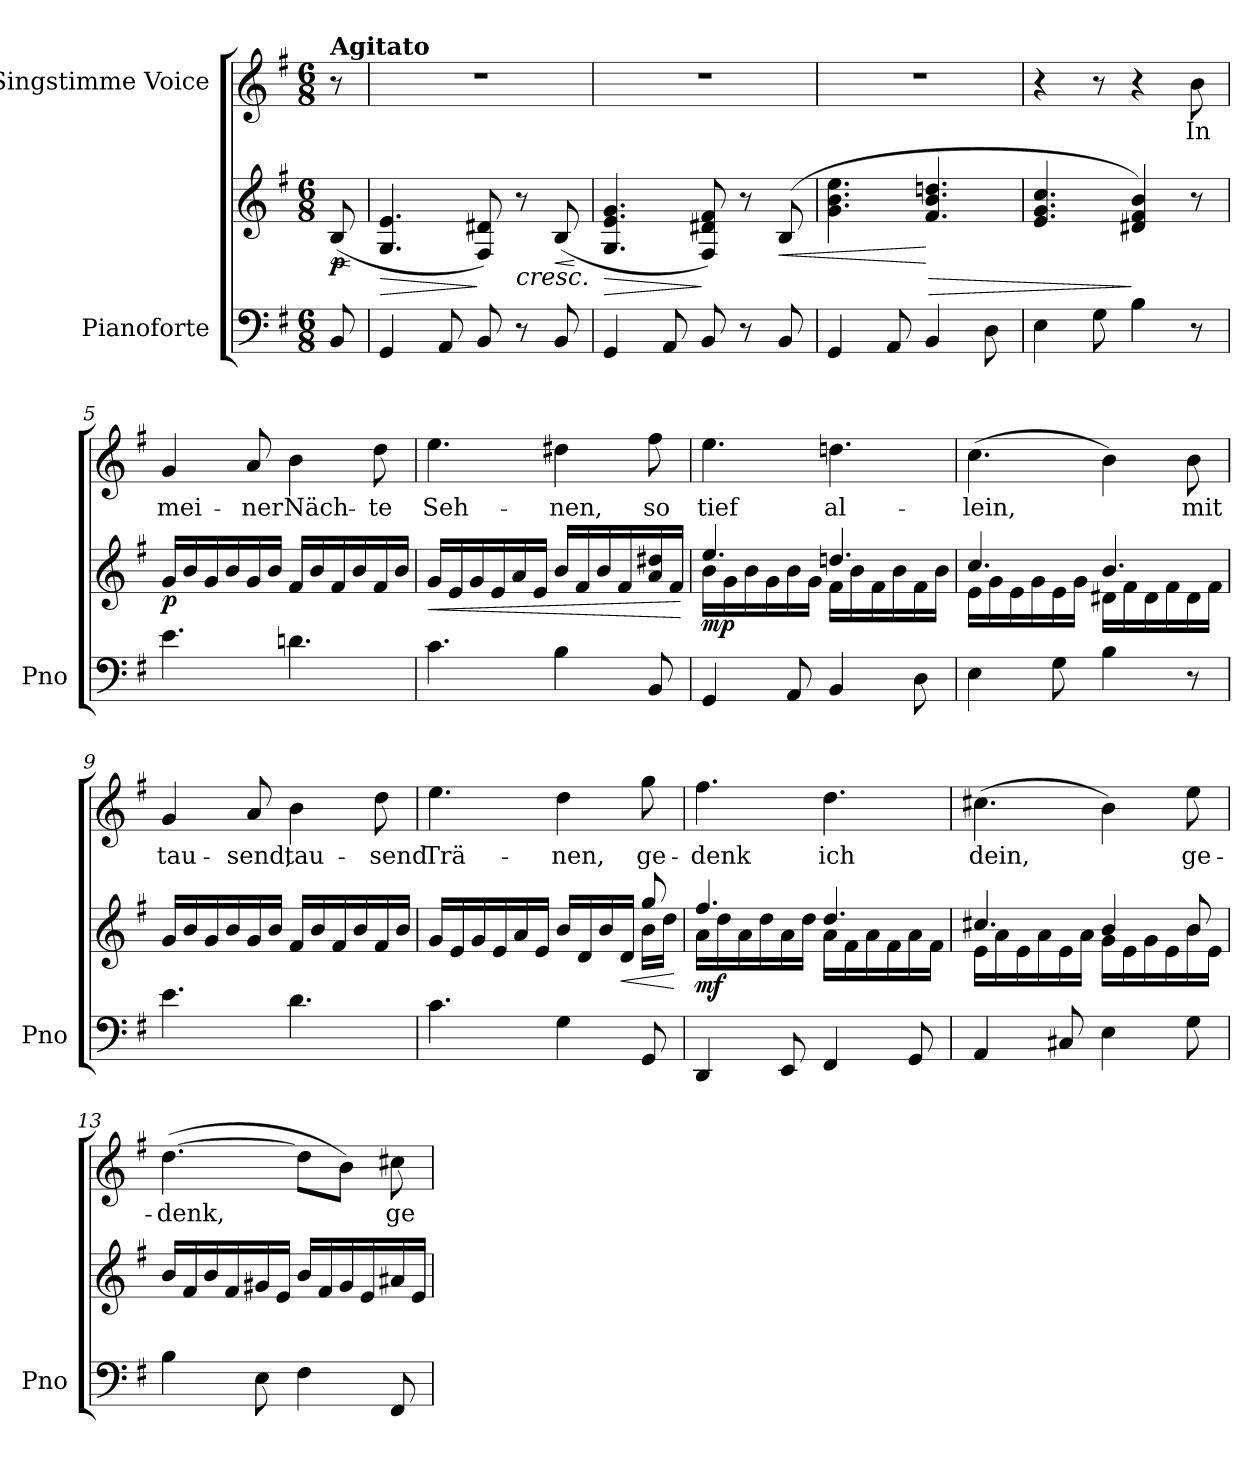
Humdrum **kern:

**kern	**kern	**dynam	**kern	**text
*part2	*part2	*part2	*part1	*part1
*staff3	*staff2	*staff2/3	*staff1	*staff1
*I"Pianoforte	*	*	*I"Singstimme Voice	*
*I'Pno	*	*	*	*
*clefF4	*clefG2	*	*clefG2	*
*k[f#]	*k[f#]	*	*k[f#]	*
*M6/8	*M6/8	*	*M6/8	*
=	=	=	=	=
!	!	!	!LO:TX:a:B:t=Agitato	!
!	!	!LO:HP:b	!	!
!	!	!LO:DY:n=1:b	!	!
8BB/	(>8B/	< p	8r	.
.	.	[	.	.
=1	=1	=1	=1	=1
!	!	!LO:HP:b	!	!
4GG/	4.G/ 4.e/	>	2.r	.
8AA/	.	.	.	.
8BB/	8F#/ 8d#X/)	]	.	.
!	!LO:TX:b:i:t=cresc.	!	!	!
8r	8r	.	.	.
!	!	!LO:HP:b	!	!
8BB/	(>8B/	<	.	.
.	.	[	.	.
=2	=2	=2	=2	=2
!	!	!LO:HP:b	!	!
4GG/	4.G/ 4.e/ 4.g/	>	2.r	.
8AA/	.	.	.	.
8BB/	8F#/ 8d#X/ 8f#/)	]	.	.
8r	8r	.	.	.
!	!	!LO:HP:b	!	!
8BB/	(>8B/	<	.	.
=3	=3	=3	=3	=3
4GG/	4.g\ 4.b\ 4.ee\	.	2.r	.
8AA/	.	.	.	.
!	!	!LO:HP:n=1:b	!	!
4BB/	4.f#/ 4.b/ 4.ddn/	[ >	.	.
8D\	.	.	.	.
=4	=4	=4	=4	=4
4E\	4.e/ 4.g/ 4.cc/	.	4r	.
8G\	.	.	8r	.
4B\	4d#X/ 4f#/ 4b/)	]	4r	.
!	!	!	!	!LO:LY:b
8r	8r	.	8b\	In
!!LO:LB:g=z
=5	=5	=5	=5	=5
!	!	!LO:DY:b	!	!LO:LY:b
4.e\	16g/LL	p	4g/	mei-
.	16b/	.	.	.
.	16g/	.	.	.
.	16b/	.	.	.
!	!	!	!	!LO:LY:b
.	16g/	.	8a/	-ner
.	16b/JJ	.	.	.
!	!	!	!	!LO:LY:b
4.dn\	16f#/LL	.	4b\	Näch-
.	16b/	.	.	.
.	16f#/	.	.	.
.	16b/	.	.	.
!	!	!	!	!LO:LY:b
.	16f#/	.	8dd\	-te
.	16b/JJ	.	.	.
=6	=6	=6	=6	=6
!	!	!LO:HP:b	!	!LO:LY:b
4.c\	16g/LL	<	4.ee\	Seh-
.	16e/	.	.	.
.	16g/	.	.	.
.	16e/	.	.	.
.	16a/	.	.	.
.	16e/JJ	.	.	.
!	!	!	!	!LO:LY:b
4B\	16b/LL	.	4dd#X\	-nen,
.	16f#/	.	.	.
.	16b/	.	.	.
.	16f#/	.	.	.
!	!	!	!	!LO:LY:b
8BB/	16a/ 16dd#X/	.	8ff#\	so
.	16f#/JJ	.	.	.
.	.	[	.	.
=7	=7	=7	=7	=7
*	*^	*	*	*
!	!	!	!LO:DY:b	!	!LO:LY:b
4GG/	4.ee/	16b\LL	mp	4.ee\	tief
.	.	16g\	.	.	.
.	.	16b\	.	.	.
.	.	16g\	.	.	.
8AA/	.	16b\	.	.	.
.	.	16g\JJ	.	.	.
!	!	!	!	!	!LO:LY:b
4BB/	4.ddn/	16f#\LL	.	4.ddn\	al-
.	.	16b\	.	.	.
.	.	16f#\	.	.	.
.	.	16b\	.	.	.
8D\	.	16f#\	.	.	.
.	.	16b\JJ	.	.	.
=8	=8	=8	=8	=8	=8
!	!	!	!	!	!LO:LY:b
4E\	4.cc/	16e\LL	.	(>4.cc\	-lein,
.	.	16g\	.	.	.
.	.	16e\	.	.	.
.	.	16g\	.	.	.
8G\	.	16e\	.	.	.
.	.	16g\JJ	.	.	.
4B\	4.b/	16d#X\LL	.	4b\)	.
.	.	16f#\	.	.	.
.	.	16d#\	.	.	.
.	.	16f#\	.	.	.
!	!	!	!	!	!LO:LY:b
8r	.	16d#\	.	8b\	mit
.	.	16f#\JJ	.	.	.
!!LO:LB:g=z
=9	=9	=9	=9	=9	=9
!	!	!	!	!	!LO:LY:b
*	*v	*v	*	*	*
4.e\	16g/LL	.	4g/	tau-
.	16b/	.	.	.
.	16g/	.	.	.
.	16b/	.	.	.
!	!	!	!	!LO:LY:b
.	16g/	.	8a/	-send,
.	16b/JJ	.	.	.
!	!	!	!	!LO:LY:b
4.d\	16f#/LL	.	4b\	tau-
.	16b/	.	.	.
.	16f#/	.	.	.
.	16b/	.	.	.
!	!	!	!	!LO:LY:b
.	16f#/	.	8dd\	-send
.	16b/JJ	.	.	.
=10	=10	=10	=10	=10
*	*^	*	*	*
!	!	!	!	!	!LO:LY:b
4.c\	16g/LL	2rgyy	.	4.ee\	Trä-
.	16e/	.	.	.	.
.	16g/	.	.	.	.
.	16e/	.	.	.	.
.	16a/	.	.	.	.
.	16e/JJ	.	.	.	.
!	!	!	!	!	!LO:LY:b
4G\	16b/LL	.	.	4dd\	-nen,
.	16d/	.	.	.	.
.	16b/	8ryy	.	.	.
!	!	!	!LO:HP:b	!	!
.	16d/JJ	.	<	.	.
!	!	!	!	!	!LO:LY:b
8GG/	8gg/	16b\LL	.	8gg\	ge-
.	.	16dd\JJ	.	.	.
*	*v	*v	*	*	*
.	.	[	.	.
=11	=11	=11	=11	=11
*	*^	*	*	*
!	!	!	!LO:DY:b	!	!LO:LY:b
4DD/	4.ff#/	16a\LL	mf	4.ff#\	-denk
.	.	16dd\	.	.	.
.	.	16a\	.	.	.
.	.	16dd\	.	.	.
8EE/	.	16a\	.	.	.
.	.	16dd\JJ	.	.	.
!	!	!	!	!	!LO:LY:b
4FF#/	4.dd/	16a\LL	.	4.dd\	ich
.	.	16f#\	.	.	.
.	.	16a\	.	.	.
.	.	16f#\	.	.	.
8GG/	.	16a\	.	.	.
.	.	16f#\JJ	.	.	.
=12	=12	=12	=12	=12	=12
!	!	!	!	!	!LO:LY:b
4AA/	4.cc#X/	16e\LL	.	(>4.cc#X\	dein,
.	.	16a\	.	.	.
.	.	16e\	.	.	.
.	.	16a\	.	.	.
8C#X/	.	16e\	.	.	.
.	.	16a\JJ	.	.	.
4E\	4b/	16g\LL	.	4b\)	.
.	.	16e\	.	.	.
.	.	16g\	.	.	.
.	.	16e\	.	.	.
!	!	!	!	!	!LO:LY:b
8G\	8b/	16b\	.	8ee\	ge-
.	.	16e\JJ	.	.	.
!!LO:LB:g=z
=13	=13	=13	=13	=13	=13
!	!	!	!	!	!LO:LY:b
*	*v	*v	*	*	*
4B\	16b/LL	.	(>[4.dd\	denk,
.	16f#/	.	.	.
.	16b/	.	.	.
.	16f#/	.	.	.
8E\	16g#X/	.	.	.
.	16e/JJ	.	.	.
4F#\	16b/LL	.	8dd\L]	.
.	16f#/	.	.	.
.	16g#/	.	8b\J)	.
.	16e/	.	.	.
!	!	!	!	!LO:LY:b
8FF#/	16a#X/	.	8cc#X\	ge-
.	16e/JJ	.	.	.
=	=	=	=	=
*-	*-	*-	*-	*-
